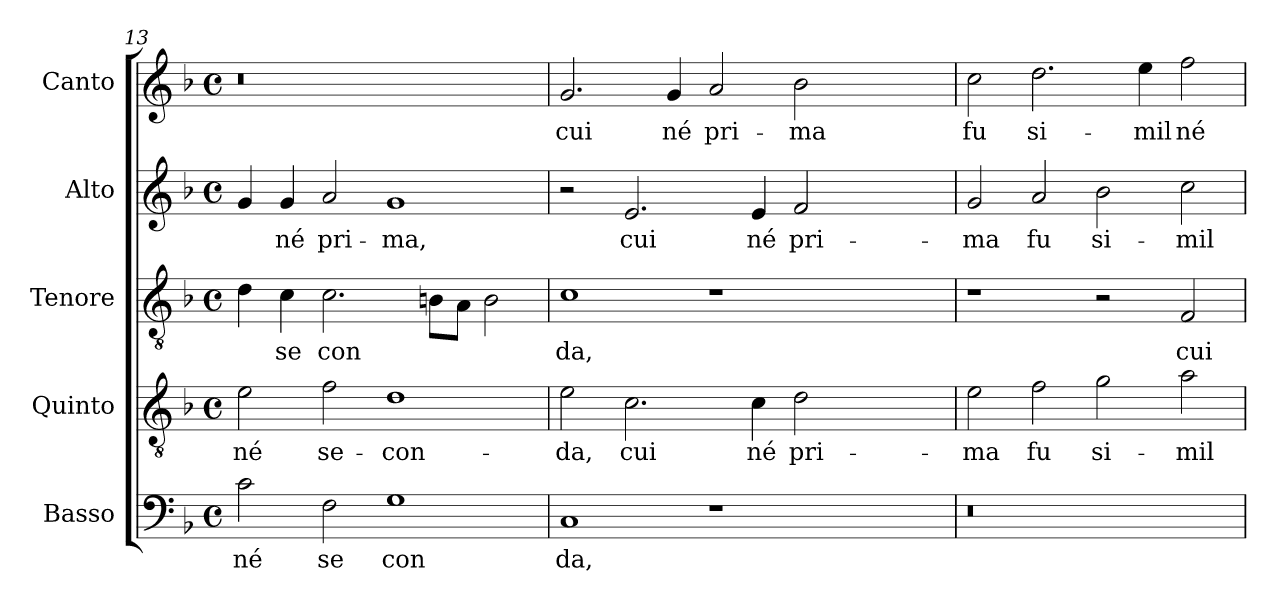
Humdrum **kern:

**kern	**text	**kern	**text	**kern	**text	**kern	**text	**kern	**text
*part5	*part5	*part4	*part4	*part3	*part3	*part2	*part2	*part1	*part1
*staff5	*staff5	*staff4	*staff4	*staff3	*staff3	*staff2	*staff2	*staff1	*staff1
*I"Basso	*	*I"Quinto	*	*I"Tenore	*	*I"Alto	*	*I"Canto	*
*clefF4	*	*clefGv2	*	*clefGv2	*	*clefG2	*	*clefG2	*
*k[b-]	*	*k[b-]	*	*k[b-]	*	*k[b-]	*	*k[b-]	*
*F:	*	*F:	*	*F:	*	*F:	*	*F:	*
*M4/4	*	*M4/4	*	*M4/4	*	*M4/4	*	*M4/4	*
*met(c)	*	*met(c)	*	*met(c)	*	*met(c)	*	*met(c)	*
=13	=13	=13	=13	=13	=13	=13	=13	=13	=13
!	!LO:LY:b:cj	!	!LO:LY:b:cj	!	!	!	!	!	!
2c\	né	2e\	né	4d\	.	4g/	.	0r	.
!	!	!	!	!	!LO:LY:b:cj	!	!LO:LY:b:cj	!	!
.	.	.	.	4c\	se	4g/	né	.	.
!	!LO:LY:b:cj	!	!LO:LY:b:cj	!	!LO:LY:b	!	!LO:LY:b:cj	!	!
2F\	se	2f\	se-	2.c\	con	2a/	pri-	.	.
!	!LO:LY:b:cj	!	!LO:LY:b:cj	!	!	!	!LO:LY:b:cj	!	!
1G	con	1d	-con-	.	.	1g	-ma,	.	.
.	.	.	.	8B\L	.	.	.	.	.
.	.	.	.	8A\J	.	.	.	.	.
.	.	.	.	2B\	.	.	.	.	.
=14	=14	=14	=14	=14	=14	=14	=14	=14	=14
!	!LO:LY:b:cj	!	!LO:LY:b:cj	!	!LO:LY:b:cj	!	!	!	!LO:LY:b:cj
1C	da,	2e\	-da,	1c	da,	2r	.	2.g/	cui
!	!	!	!LO:LY:b:cj	!	!	!	!LO:LY:b:cj	!	!
.	.	2.c\	cui	.	.	2.e/	cui	.	.
!	!	!	!	!	!	!	!	!	!LO:LY:b:cj
.	.	.	.	.	.	.	.	4g/	né
!LO:N:vis=1	!	!	!	!LO:N:vis=1	!	!	!	!	!LO:LY:b:cj
0r	.	.	.	0r	.	.	.	2a/	pri-
!	!	!	!LO:LY:b:cj	!	!	!	!LO:LY:b:cj	!	!
.	.	4c\	né	.	.	4e/	né	.	.
!	!	!	!LO:LY:b:cj	!	!	!	!LO:LY:b:cj	!	!LO:LY:b:cj
.	.	2d\	pri-	.	.	2f/	pri-	2b-\	-ma
.	.	1ryy	.	.	.	1ryy	.	1ryy	.
=15	=15	=15	=15	=15	=15	=15	=15	=15	=15
!	!	!	!LO:LY:b:cj	!	!	!	!LO:LY:b:cj	!	!LO:LY:b:cj
0r	.	2e\	-ma	1r	.	2g/	-ma	2cc\	fu
!	!	!	!LO:LY:b:cj	!	!	!	!LO:LY:b:cj	!	!LO:LY:b:cj
.	.	2f\	fu	.	.	2a/	fu	2.dd\	si-
!	!	!	!LO:LY:b:cj	!	!	!	!LO:LY:b:cj	!	!
.	.	2g\	si-	2r	.	2b-\	si-	.	.
!	!	!	!	!	!	!	!	!	!LO:LY:b:cj
.	.	.	.	.	.	.	.	4ee\	-mil
!	!	!	!LO:LY:b:cj	!	!LO:LY:b	!	!LO:LY:b:cj	!	!LO:LY:b:cj
.	.	2a\	-mil	2F/	cui	2cc\	-mil	2ff\	né
=	=	=	=	=	=	=	=	=	=
*-	*-	*-	*-	*-	*-	*-	*-	*-	*-
